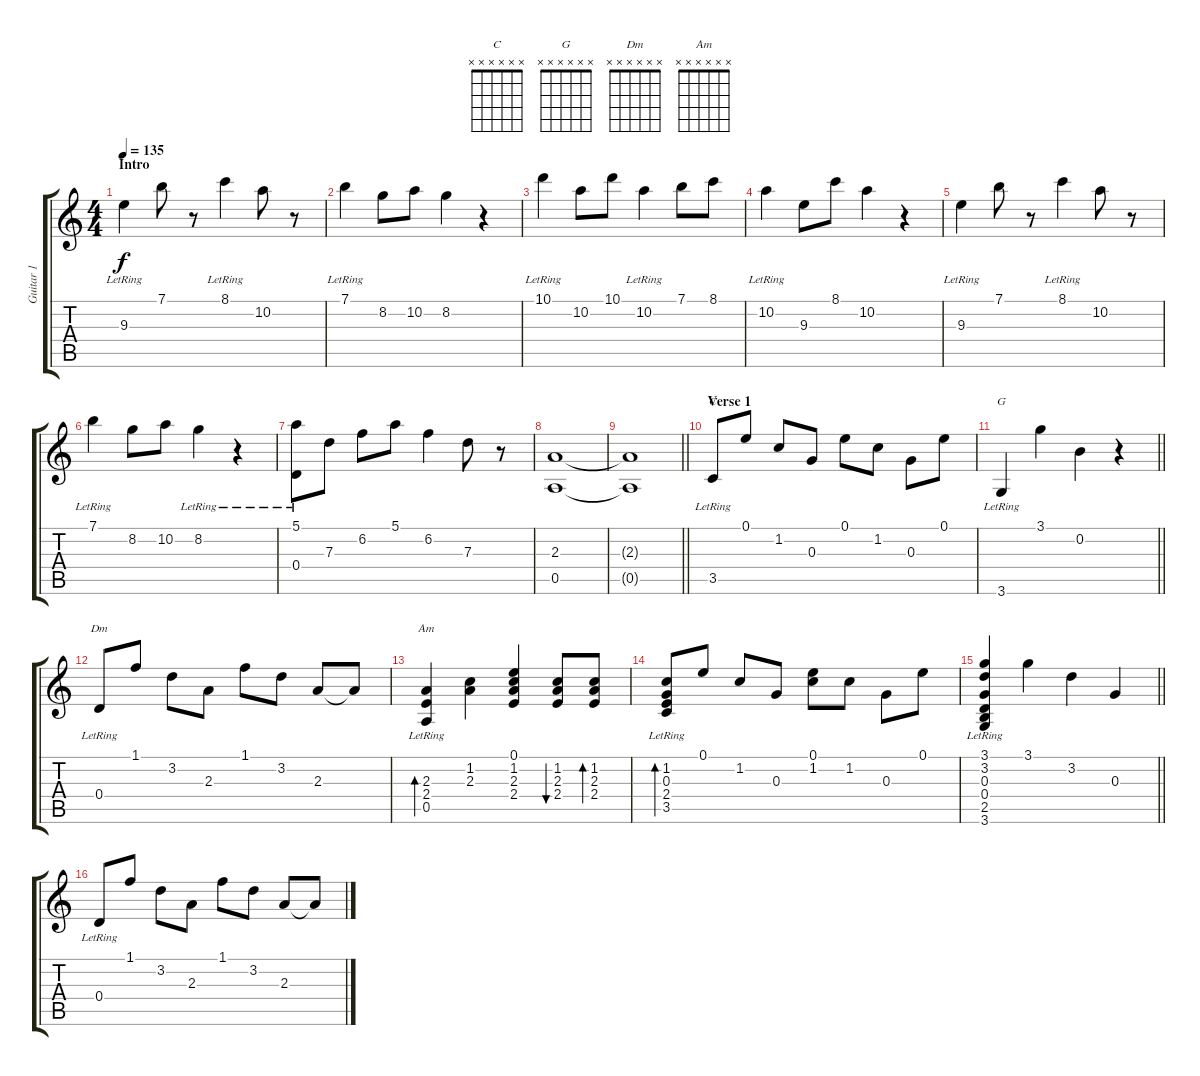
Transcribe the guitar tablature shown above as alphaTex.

\track ("Guitar 1" "Guitar 1") {instrument acousticguitarnylon}
\staff {score tabs}
\tuning (E4 B3 G3 D3 A2 E2) {hide}
\chord ("C" x x x x x x)
\chord ("G" x x x x x x)
\chord ("Dm" x x x x x x)
\chord ("Am" x x x x x x)
\ts (4 4)
\section ("" "Intro")
\tempo 135
\clef g2
\ks c
9.3{lr}.4{dy f instrument acousticguitarnylon} 7.1.8 r.8 8.1{lr}.4 10.2.8 r.8 |
7.1{lr}.4 8.2.8 10.2.8 8.2.4 r.4 |
10.1{lr}.4 10.2.8 10.1.8 10.2{lr}.4 7.1.8 8.1.8 |
10.2{lr}.4 9.3.8 8.1.8 10.2.4 r.4 |
9.3{lr}.4 7.1.8 r.8 8.1{lr}.4 10.2.8 r.8 |
7.1{lr}.4 8.2.8 10.2.8 8.2{lr}.4 r.4 |
(5.1{lr} 0.4{lr}).8 7.3.8 6.2.8 5.1.8 6.2.4 7.3.8 r.8 |
(2.3 0.5).1 |
\barLineRight lightlight
(2.3{t} 0.5{t}).1{volume 6} |
\section ("" "Verse 1")
3.5{lr}.8{ch "C" volume 13} 0.1.8 1.2.8 0.3.8 0.1.8 1.2.8 0.3.8 0.1.8 |
\barLineRight lightlight
3.6{lr}.4{ch "G"} 3.1.4 0.2.4 r.4 |
0.4{lr}.8{ch "Dm"} 1.1.8 3.2.8 2.3.8 1.1.8 3.2.8 2.3.8 2.3{t}.8 |
(2.3 2.4 0.5{lr}).4{bd 120 ch "Am"} (1.2 2.3).4 (0.1 1.2 2.3 2.4).4 (1.2 2.3 2.4).8{bu 60 volume 10} (1.2 2.3 2.4).8{bd 60} |
(1.2 0.3 2.4 3.5{lr}).8{bd 120 volume 13} 0.1.8 1.2.8 0.3.8 (0.1 1.2).8 1.2.8 0.3.8 0.1.8 |
\barLineRight lightlight
(3.1 3.2 0.3 0.4 2.5 3.6{lr}).4 3.1.4 3.2.4 0.3.4 |
0.4{lr}.8 1.1.8 3.2.8 2.3.8 1.1.8 3.2.8 2.3.8 2.3{t}.8
